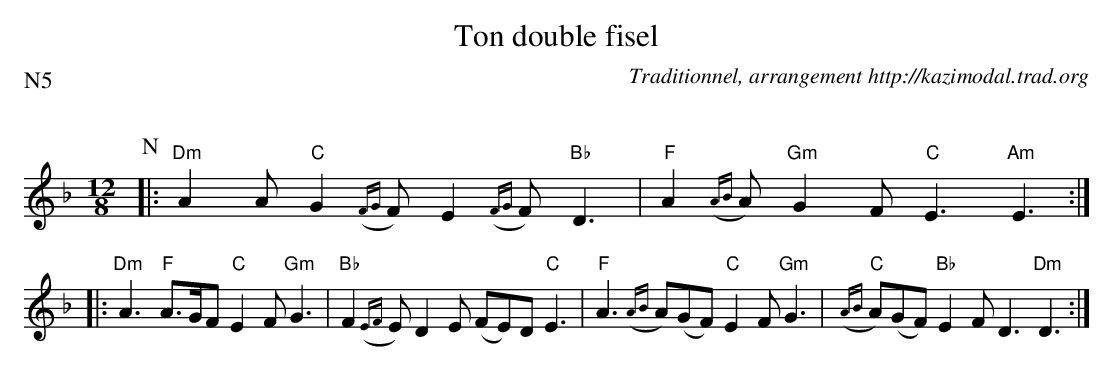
X:1
T:Ton double fisel
C:Traditionnel, arrangement http://kazimodal.trad.org
Q:C3=156
Q:C3=156
P:N5
M:12/8
K:Dm
P:N
|: "Dm"A2 A "C"G2 ({FG}F) E2 ({FG}F) "Bb"D3 |\
	"F"A2 ({AB}A) "Gm"G2 F "C"E3 "Am"E3 :|
|: "Dm"A3 "F"A>GF "C"E2 F "Gm"G3 |\
	"Bb"F2 ({EF}E) D2 E (FE)D "C"E3 |\
	"F"A3 ({AB}A)(GF) "C"E2 F "Gm"G3 |\
	"C"({AB}A)(GF) "Bb"E2 F D3 "Dm"D3 :|
